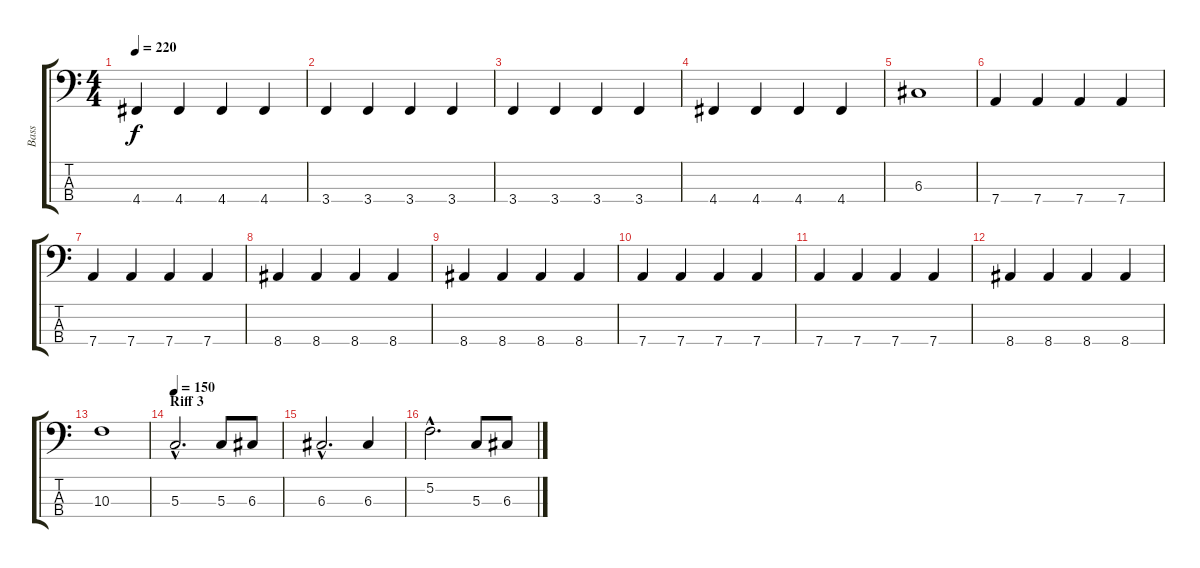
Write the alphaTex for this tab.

\track ("Bass" "Bass") {instrument electricbassfinger}
\staff {score tabs}
\tuning (F2 C2 G1 D1) {hide}
\ts (4 4)
\tempo 220
\clef f4
\ks c
4.4.4{dy f} 4.4.4 4.4.4 4.4.4 |
3.4.4 3.4.4 3.4.4 3.4.4 |
3.4.4 3.4.4 3.4.4 3.4.4 |
4.4.4 4.4.4 4.4.4 4.4.4 |
6.3.1 |
7.4.4 7.4.4 7.4.4 7.4.4 |
7.4.4 7.4.4 7.4.4 7.4.4 |
8.4.4 8.4.4 8.4.4 8.4.4 |
8.4.4 8.4.4 8.4.4 8.4.4 |
7.4.4 7.4.4 7.4.4 7.4.4 |
7.4.4 7.4.4 7.4.4 7.4.4 |
8.4.4 8.4.4 8.4.4 8.4.4 |
10.3.1 |
\section ("" "Riff 3")
\tempo 150
5.3{hac}.2{d} 5.3.8 6.3.8 |
6.3{hac}.2{d} 6.3.4 |
5.2{hac}.2{d} 5.3.8 6.3.8
